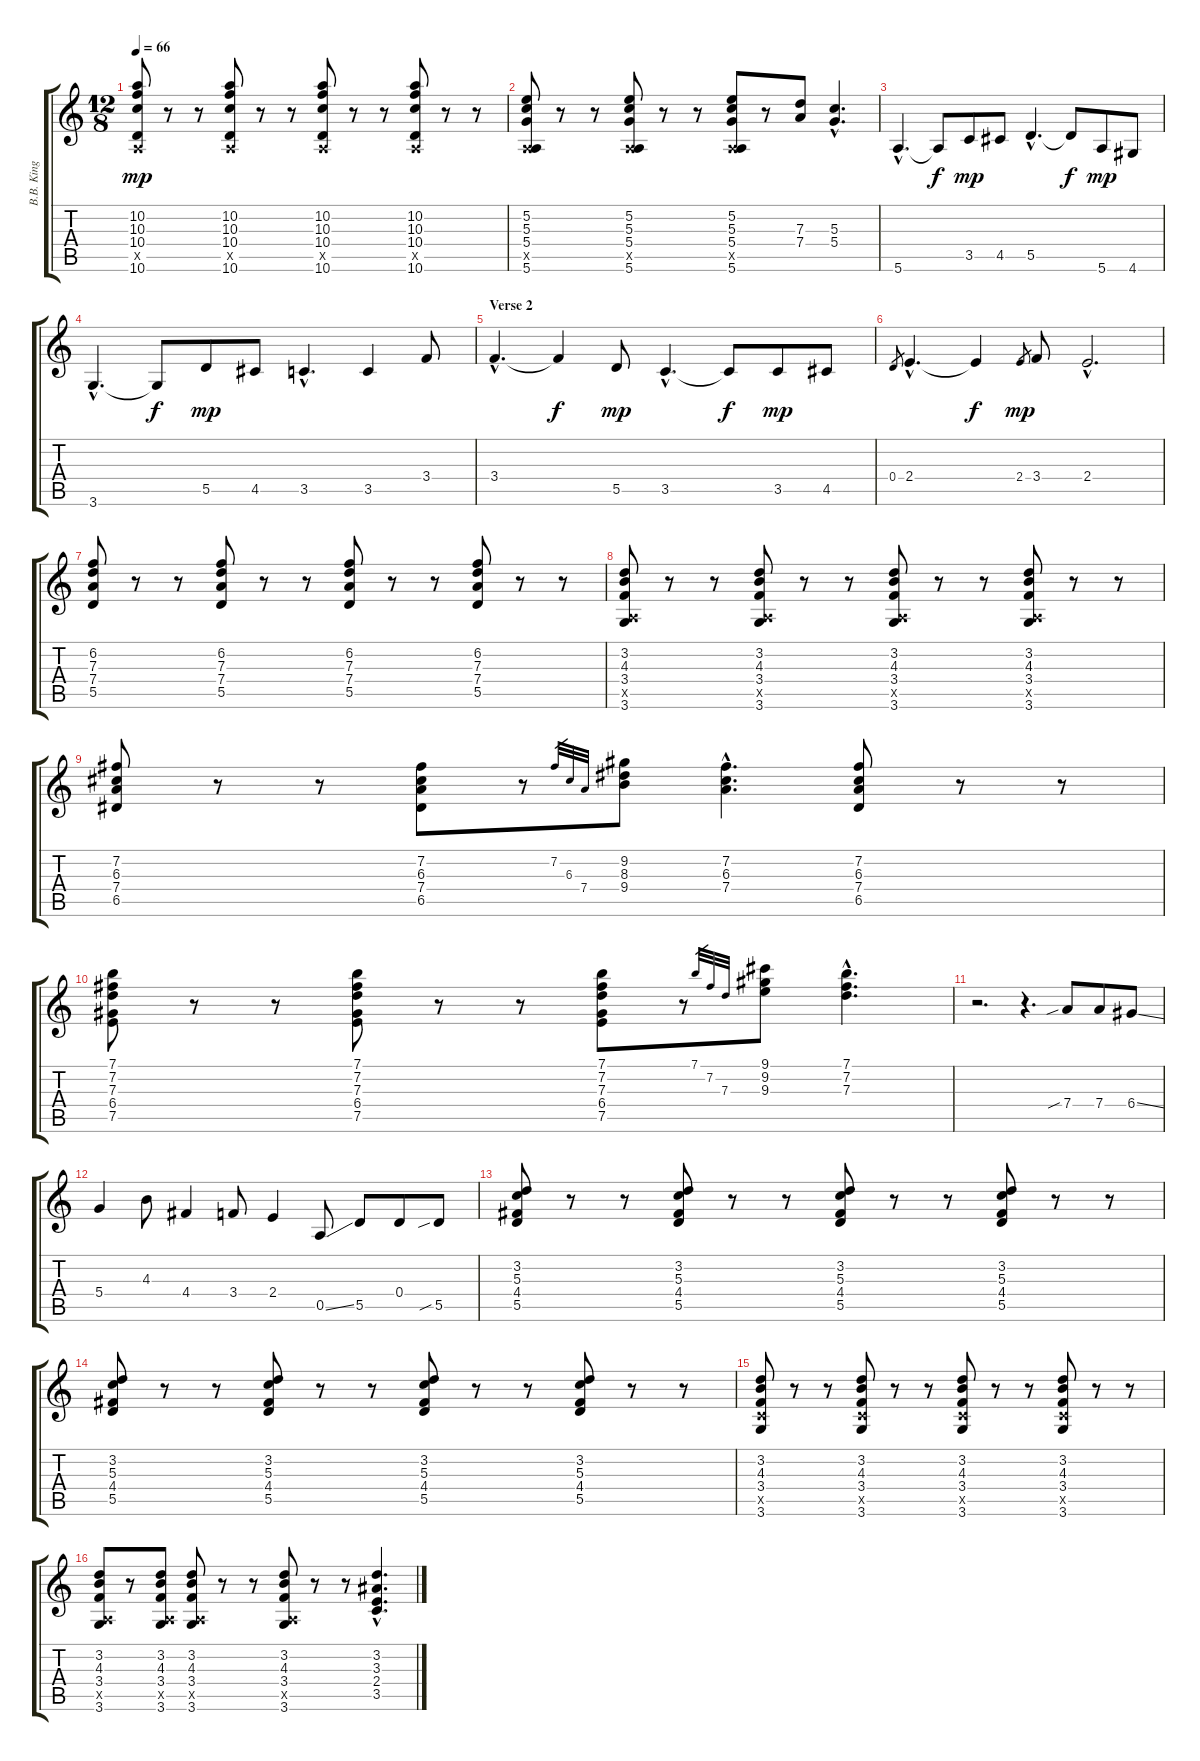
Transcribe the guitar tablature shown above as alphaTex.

\track ("B.B. King [Guitar 2]" "B.B. King ") {instrument electricguitarclean}
\staff {score tabs}
\tuning (E4 B3 G3 D3 A2 E2) {hide}
\ts (12 8)
\tempo 66
\clef g2
\ks c
(10.2 10.3 10.4 0.5{x} 10.6).8{dy mp} r.8 r.8 (10.2 10.3 10.4 0.5{x} 10.6).8 r.8 r.8 (10.2 10.3 10.4 0.5{x} 10.6).8 r.8 r.8 (10.2 10.3 10.4 0.5{x} 10.6).8 r.8 r.8 |
(5.2 5.3 5.4 0.5{x} 5.6).8 r.8 r.8 (5.2 5.3 5.4 0.5{x} 5.6).8 r.8 r.8 (5.2 5.3 5.4 0.5{x} 5.6).8 r.8 (7.3 7.4).8 (5.3{hac} 5.4{hac}).4{d} |
5.6{hac}.4{d} 5.6{t}.8{dy f} 3.5.8{dy mp} 4.5.8 5.5{hac}.4{d} 5.5{t}.8{dy f} 5.6.8{dy mp} 4.6.8 |
3.6{hac}.4{d} 3.6{t}.8{dy f} 5.5.8{dy mp} 4.5.8 3.5{hac}.4{d} 3.5.4 3.4.8 |
\section ("" "Verse 2")
3.4{hac}.4{d} 3.4{t}.4{dy f} 5.5.8{dy mp} 3.5{hac}.4{d} 3.5{t}.8{dy f} 3.5.8{dy mp} 4.5.8 |
0.4.8{gr} 2.4{hac}.4{d} 2.4{t}.4{dy f} 2.4.8{gr dy mp} 3.4.8 2.4{hac}.2{d} |
(6.2 7.3 7.4 5.5).8 r.8 r.8 (6.2 7.3 7.4 5.5).8 r.8 r.8 (6.2 7.3 7.4 5.5).8 r.8 r.8 (6.2 7.3 7.4 5.5).8 r.8 r.8 |
(3.2 4.3 3.4 0.5{x} 3.6).8 r.8 r.8 (3.2 4.3 3.4 0.5{x} 3.6).8 r.8 r.8 (3.2 4.3 3.4 0.5{x} 3.6).8 r.8 r.8 (3.2 4.3 3.4 0.5{x} 3.6).8 r.8 r.8 |
(7.2 6.3 7.4 6.5).8 r.8 r.8 (7.2 6.3 7.4 6.5).8 r.8 7.2.32{gr} 6.3.32{gr} 7.4.32{gr} (9.2 8.3 9.4).8 (7.2{hac} 6.3{hac} 7.4{hac}).4{d} (7.2 6.3 7.4 6.5).8 r.8 r.8 |
(7.1 7.2 7.3 6.4 7.5).8 r.8 r.8 (7.1 7.2 7.3 6.4 7.5).8 r.8 r.8 (7.1 7.2 7.3 6.4 7.5).8 r.8 7.1.32{gr} 7.2.32{gr} 7.3.32{gr} (9.1 9.2 9.3).8 (7.1{hac} 7.2{hac} 7.3{hac}).4{d} |
r.2{d} r.4{d} 7.4{sib}.8 7.4.8 6.4{ss}.8 |
5.4.4 4.3.8 4.4.4 3.4.8 2.4.4 0.5{ss}.8 5.5.8 0.4.8 5.5{sib}.8 |
(3.2 5.3 4.4 5.5).8 r.8 r.8 (3.2 5.3 4.4 5.5).8 r.8 r.8 (3.2 5.3 4.4 5.5).8 r.8 r.8 (3.2 5.3 4.4 5.5).8 r.8 r.8 |
(3.2 5.3 4.4 5.5).8 r.8 r.8 (3.2 5.3 4.4 5.5).8 r.8 r.8 (3.2 5.3 4.4 5.5).8 r.8 r.8 (3.2 5.3 4.4 5.5).8 r.8 r.8 |
(3.2 4.3 3.4 3.5{x} 3.6).8 r.8 r.8 (3.2 4.3 3.4 3.5{x} 3.6).8 r.8 r.8 (3.2 4.3 3.4 3.5{x} 3.6).8 r.8 r.8 (3.2 4.3 3.4 3.5{x} 3.6).8 r.8 r.8 |
(3.2 4.3 3.4 0.5{x} 3.6).8 r.8 (3.2 4.3 3.4 0.5{x} 3.6).8 (3.2 4.3 3.4 0.5{x} 3.6).8 r.8 r.8 (3.2 4.3 3.4 0.5{x} 3.6).8 r.8 r.8 (3.2{hac} 3.3{hac} 2.4{hac} 3.5{hac}).4{d}
